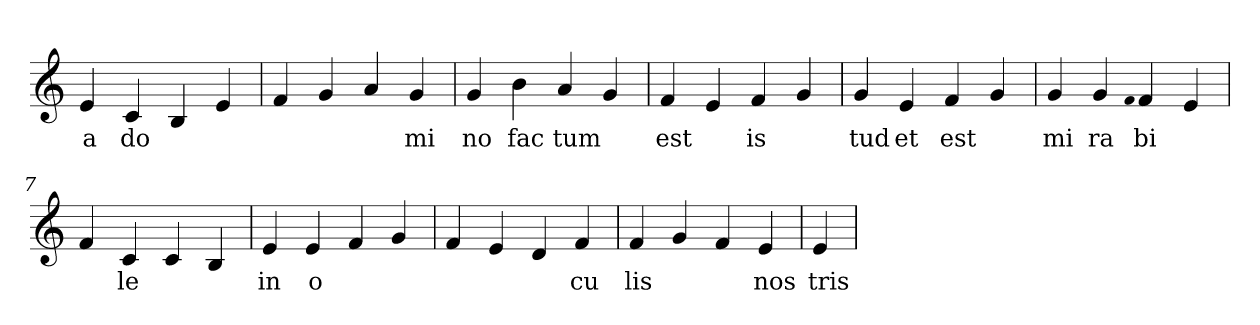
**kern	**text
*part1	*part1
*staff1	*staff1
*clefG2	*
=1	=1
4e	a
4c	do
4B	.
4e	.
=2	=2
4f	.
4g	.
4a	.
4g	mi
=3	=3
4g	no
4b	fac
4a	tum
4g	.
=4	=4
4f	est
4e	.
4f	is
4g	.
=5	=5
4g	tud
4e	et
4f	est
4g	.
=6	=6
4g	mi
4g	ra
qqf	.
4f	bi
4e	.
=7	=7
4f	.
4c	le
4c	.
4B	.
=8	=8
4e	in
4e	o
4f	.
4g	.
=9	=9
4f	.
4e	.
4d	.
4f	cu
=10	=10
4f	lis
4g	.
4f	.
4e	nos
=11	=11
4e	tris
=	=
*-	*-
